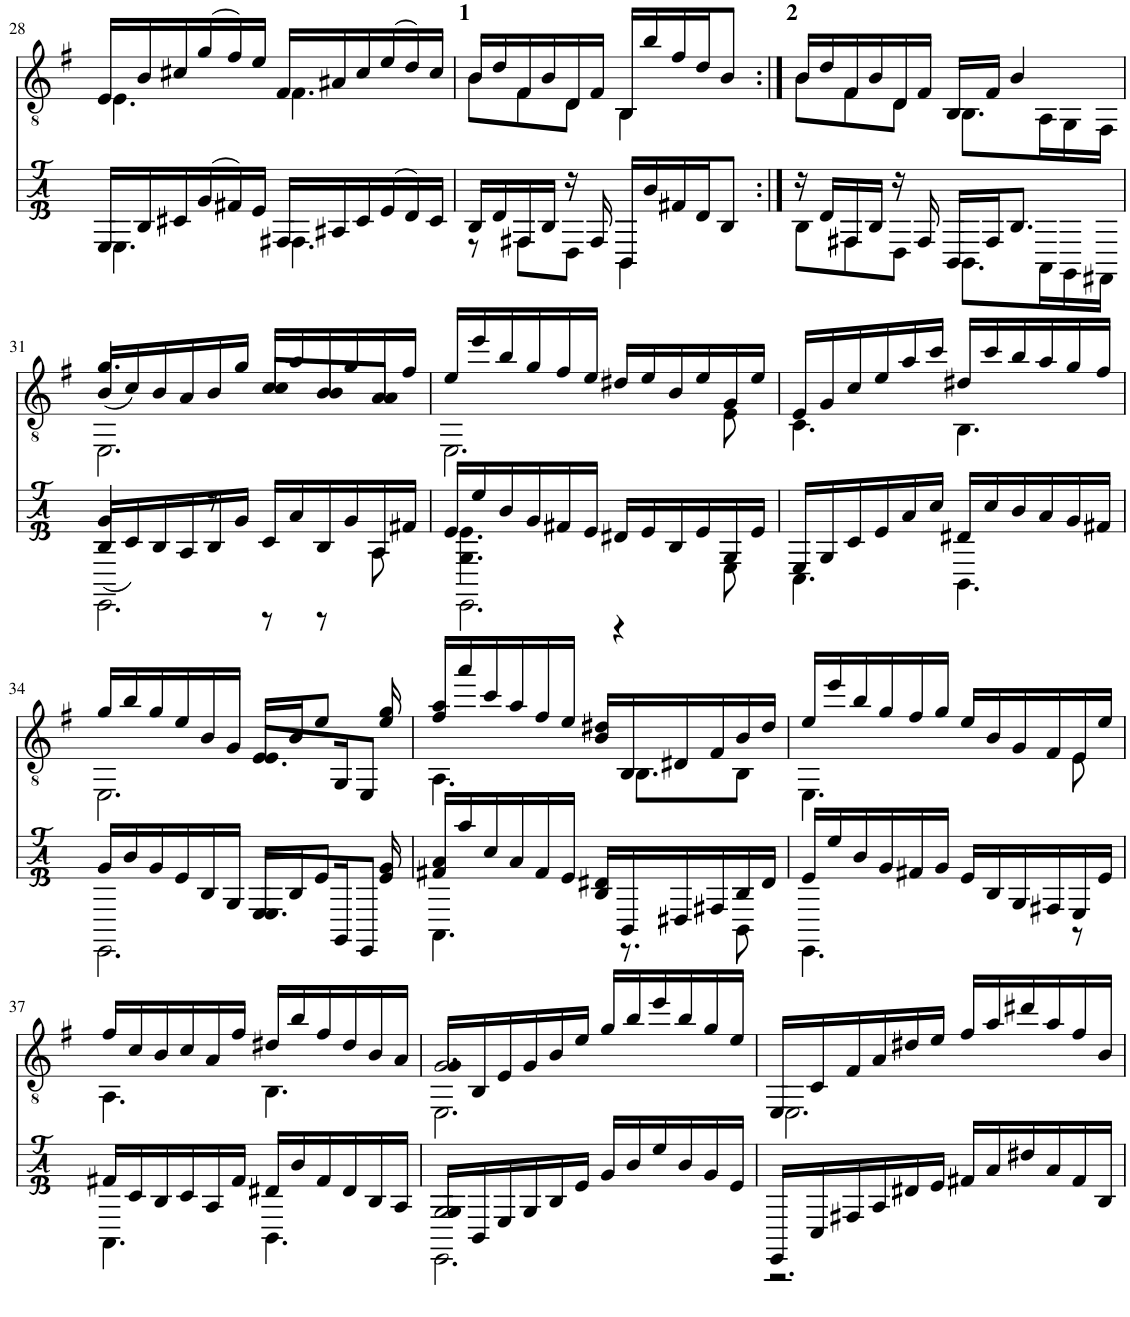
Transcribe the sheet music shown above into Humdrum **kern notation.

**kern	**kern
*part2	*part1
*staff2	*staff1
*I"Acoustic Guitar	*I"Acoustic Guitar
*I'Ac Gtr	*I'Ac Gtr
!!LO:PB:g=z
*	*clefGv2
*k[]	*k[f#]
*M6/8	*M6/8
=28	=28
*^	*^
16E/LL	4.E\	16E/LL	4.E\
16B/	.	16B/	.
16c#X/	.	16c#X/	.
(16g/	.	(16g/	.
16f#X/)	.	16f#/)	.
16e/JJ	.	16e/JJ	.
16F#X/LL	4.F#\	16F#/LL	4.F#\
16A#X/	.	16A#X/	.
16c#/	.	16c#/	.
(16e/	.	(16e/	.
16d/)	.	16d/)	.
16c#/JJ	.	16c#/JJ	.
=29	=29	=29	=29
16B/LL	8r	16B/LL	8B\L
16d/	.	16d/	.
16F#X/	8F#\L	16F#/	8F#\
16B/JJ	.	16B/	.
16r	8D\J	16D/	8D\J
16F#/	.	16F#/JJ	.
16BB/LL	4BB\	16BB/LL	4BB\
16b/	.	16b/	.
16f#X/	.	16f#/	.
16d/J	.	16d/J	.
8B/J	8ryy	8B/J	8ryy
=30:|!	=30:|!	=30:|!	=30:|!
16r	8B\L	16B/LL	8B\L
16d/LL	.	16d/	.
16F#X/	8F#\	16F#/	8F#\
16B/JJ	.	16B/	.
16r	8D\J	16D/	8D\J
16F#/	.	16F#/JJ	.
16BB/LL	8.BB\L	16BB/LL	8.BB\L
16F#/J	.	16F#/JJ	.
8.B/J	.	4B/	.
.	16AA\L	.	16AA\L
.	16GG\	.	16GG\
16ryy	16FF#X\JJ	.	16FF#\JJ
!!LO:LB:g=z
=31	=31	=31	=31
*	*^	*	*^
4g/	2.EE\	(16B/LL	4.g/	2.EE\	(16B/LL
.	.	16c/)	.	.	16c/)
.	.	16B/	.	.	16B/
.	.	16A/	.	.	16A/
8r	.	16B/	.	.	16B/
.	.	16g/JJ	.	.	16g/JJ
16c/LL	.	8r	16c/LL	.	8c/L
16a/	.	.	16a/	.	.
16B/	.	8r	16B/	.	8B/
16g/	.	.	16g/	.	.
16A/	.	8A\	16A/	.	8A/J
16f#X/JJ	.	.	16f#/JJ	.	.
=32	=32	=32	=32	=32	=32
16e/LL	2.EE\	4.G\ 4.e\	16e/LL	2.EE\	8ryy
16ee/	.	.	16ee/	.	.
*	*	*	*	*v	*v
16b/	.	.	16b/	.
16g/	.	.	16g/	.
16f#X/	.	.	16f#/	.
16e/JJ	.	.	16e/JJ	.
16d#X/LL	.	4r	16d#X/LL	.
16e/	.	.	16e/	.
16B/	.	.	16B/	.
16e/	.	.	16e/	.
*	*	*	*	*^
16G/	.	8E\	16G/	.	8E\
16e/JJ	.	.	16e/JJ	.	.
*	*v	*v	*	*	*
*	*	*	*v	*v
=33	=33	=33	=33
16E/LL	4.C\	16E/LL	4.C\
16G/	.	16G/	.
16c/	.	16c/	.
16e/	.	16e/	.
16a/	.	16a/	.
16cc/JJ	.	16cc/JJ	.
16d#X/LL	4.BB\	16d#X/LL	4.BB\
16cc/	.	16cc/	.
16b/	.	16b/	.
16a/	.	16a/	.
16g/	.	16g/	.
16f#X/JJ	.	16f#/JJ	.
!!LO:LB:g=z
=34	=34	=34	=34
*	*^	*	*^
16g/LL	2.EE\	4.ryy	16g/LL	2.EE\	4.ryy
16b/	.	.	16b/	.	.
16g/	.	.	16g/	.	.
16e/	.	.	16e/	.	.
16B/	.	.	16B/	.	.
16G/JJ	.	.	16G/JJ	.	.
16E/LL	.	8.E/L	16E/LL	.	8.E/L
16B/J	.	.	16B/J	.	.
8e/J	.	.	8e/J	.	.
.	.	16GG/K	.	.	16GG/K
16ryy	.	8EE/J	16ryy	.	8EE/J
16e/ 16g/	.	.	16e/ 16g/	.	.
*	*v	*v	*	*	*
*	*	*	*v	*v
=35	=35	=35	=35
16f#X/ 16a/LL	4.AA\	16f#/ 16a/LL	4.AA\
16aa/	.	16aa/	.
16cc/	.	16cc/	.
16a/	.	16a/	.
16f#/	.	16f#/	.
16e/JJ	.	16e/JJ	.
16B/ 16d#X/LL	16ryy	16B/ 16d#X/LL	16ryy
16BB/	8.r	16BB/	8.BB\L
16D#X/	.	16D#X/	.
16F#X/	.	16F#/	.
16B/	8BB\	16B/	8BB\J
16d#/JJ	.	16d#/JJ	.
=36	=36	=36	=36
16e/LL	4.EE\	16e/LL	4.EE\
16ee/	.	16ee/	.
16b/	.	16b/	.
16g/	.	16g/	.
16f#X/	.	16f#/	.
16g/JJ	.	16g/JJ	.
16e/LL	4ryy	16e/LL	4ryy
16B/	.	16B/	.
16G/	.	16G/	.
16F#X/	.	16F#/	.
16E/	8r	16E/	8E\
16e/JJ	.	16e/JJ	.
!!LO:LB:g=z	!!
=37	=37	=37	=37
16f#X/LL	4.AA\	16f#/LL	4.AA\
16c/	.	16c/	.
16B/	.	16B/	.
16c/	.	16c/	.
16A/	.	16A/	.
16f#/JJ	.	16f#/JJ	.
16d#X/LL	4.BB\	16d#X/LL	4.BB\
16b/	.	16b/	.
16f#/	.	16f#/	.
16d#/	.	16d#/	.
16B/	.	16B/	.
16A/JJ	.	16A/JJ	.
=38	=38	=38	=38
*	*^	*	*^
2.G/	2.EE\	16G/LL	2.G/	2.EE\	16G/LL
.	.	16BB/	.	.	16BB/
.	.	16E/	.	.	16E/
.	.	16G/	.	.	16G/
.	.	16B/	.	.	16B/
.	.	16e/JJ	.	.	16e/JJ
.	.	16g/LL	.	.	16g/LL
.	.	16b/	.	.	16b/
.	.	16ee/	.	.	16ee/
.	.	16b/	.	.	16b/
.	.	16g/	.	.	16g/
.	.	16e/JJ	.	.	16e/JJ
*	*v	*v	*	*	*
*	*	*	*v	*v
=39	=39	=39	=39
16EE/LL	2.r	16EE/LL	2.EE\
16C/	.	16C/	.
16F#X/	.	16F#/	.
16A/	.	16A/	.
16d#X/	.	16d#X/	.
16e/JJ	.	16e/JJ	.
16f#X/LL	.	16f#/LL	.
16a/	.	16a/	.
16dd#X/	.	16dd#X/	.
16a/	.	16a/	.
16f#/	.	16f#/	.
16B/JJ	.	16B/JJ	.
*v	*v	*	*
*	*v	*v
=	=
*-	*-
